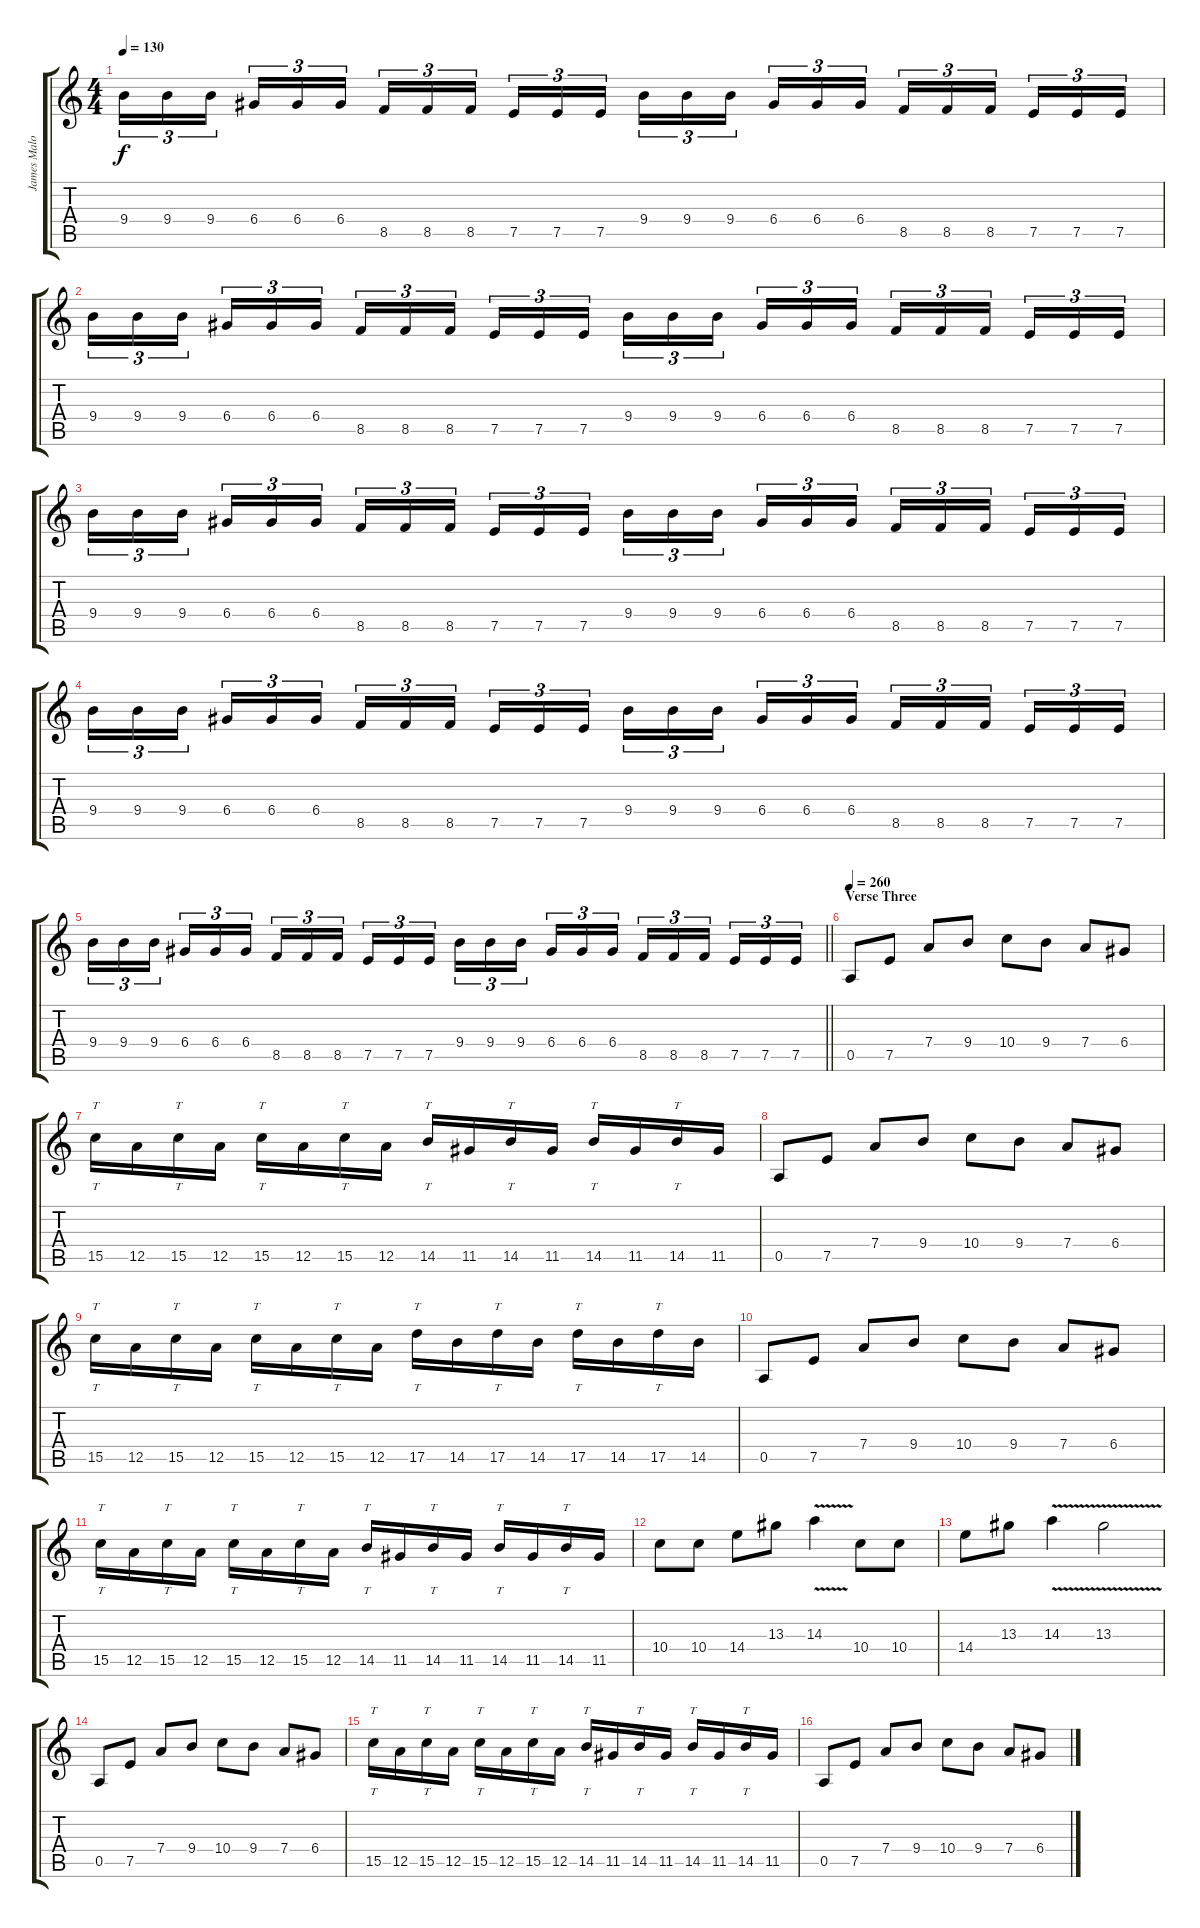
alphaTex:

\track ("James Malone Rhythm" "James Malo") {instrument distortionguitar}
\staff {score tabs}
\tuning (E4 B3 G3 D3 A2 E2) {hide}
\ts (4 4)
\tempo 130
\clef g2
\ks c
9.4.16{tu (3 2) dy f} 9.4.16{tu (3 2)} 9.4.16{tu (3 2) beam splitsecondary} 6.4.16{tu (3 2)} 6.4.16{tu (3 2)} 6.4.16{tu (3 2)} 8.5.16{tu (3 2)} 8.5.16{tu (3 2)} 8.5.16{tu (3 2) beam splitsecondary} 7.5.16{tu (3 2)} 7.5.16{tu (3 2)} 7.5.16{tu (3 2)} 9.4.16{tu (3 2)} 9.4.16{tu (3 2)} 9.4.16{tu (3 2) beam splitsecondary} 6.4.16{tu (3 2)} 6.4.16{tu (3 2)} 6.4.16{tu (3 2)} 8.5.16{tu (3 2)} 8.5.16{tu (3 2)} 8.5.16{tu (3 2) beam splitsecondary} 7.5.16{tu (3 2)} 7.5.16{tu (3 2)} 7.5.16{tu (3 2)} |
9.4.16{tu (3 2)} 9.4.16{tu (3 2)} 9.4.16{tu (3 2) beam splitsecondary} 6.4.16{tu (3 2)} 6.4.16{tu (3 2)} 6.4.16{tu (3 2)} 8.5.16{tu (3 2)} 8.5.16{tu (3 2)} 8.5.16{tu (3 2) beam splitsecondary} 7.5.16{tu (3 2)} 7.5.16{tu (3 2)} 7.5.16{tu (3 2)} 9.4.16{tu (3 2)} 9.4.16{tu (3 2)} 9.4.16{tu (3 2) beam splitsecondary} 6.4.16{tu (3 2)} 6.4.16{tu (3 2)} 6.4.16{tu (3 2)} 8.5.16{tu (3 2)} 8.5.16{tu (3 2)} 8.5.16{tu (3 2) beam splitsecondary} 7.5.16{tu (3 2)} 7.5.16{tu (3 2)} 7.5.16{tu (3 2)} |
9.4.16{tu (3 2)} 9.4.16{tu (3 2)} 9.4.16{tu (3 2) beam splitsecondary} 6.4.16{tu (3 2)} 6.4.16{tu (3 2)} 6.4.16{tu (3 2)} 8.5.16{tu (3 2)} 8.5.16{tu (3 2)} 8.5.16{tu (3 2) beam splitsecondary} 7.5.16{tu (3 2)} 7.5.16{tu (3 2)} 7.5.16{tu (3 2)} 9.4.16{tu (3 2)} 9.4.16{tu (3 2)} 9.4.16{tu (3 2) beam splitsecondary} 6.4.16{tu (3 2)} 6.4.16{tu (3 2)} 6.4.16{tu (3 2)} 8.5.16{tu (3 2)} 8.5.16{tu (3 2)} 8.5.16{tu (3 2) beam splitsecondary} 7.5.16{tu (3 2)} 7.5.16{tu (3 2)} 7.5.16{tu (3 2)} |
9.4.16{tu (3 2)} 9.4.16{tu (3 2)} 9.4.16{tu (3 2) beam splitsecondary} 6.4.16{tu (3 2)} 6.4.16{tu (3 2)} 6.4.16{tu (3 2)} 8.5.16{tu (3 2)} 8.5.16{tu (3 2)} 8.5.16{tu (3 2) beam splitsecondary} 7.5.16{tu (3 2)} 7.5.16{tu (3 2)} 7.5.16{tu (3 2)} 9.4.16{tu (3 2)} 9.4.16{tu (3 2)} 9.4.16{tu (3 2) beam splitsecondary} 6.4.16{tu (3 2)} 6.4.16{tu (3 2)} 6.4.16{tu (3 2)} 8.5.16{tu (3 2)} 8.5.16{tu (3 2)} 8.5.16{tu (3 2) beam splitsecondary} 7.5.16{tu (3 2)} 7.5.16{tu (3 2)} 7.5.16{tu (3 2)} |
\barLineRight lightlight
9.4.16{tu (3 2)} 9.4.16{tu (3 2)} 9.4.16{tu (3 2) beam splitsecondary} 6.4.16{tu (3 2)} 6.4.16{tu (3 2)} 6.4.16{tu (3 2)} 8.5.16{tu (3 2)} 8.5.16{tu (3 2)} 8.5.16{tu (3 2) beam splitsecondary} 7.5.16{tu (3 2)} 7.5.16{tu (3 2)} 7.5.16{tu (3 2)} 9.4.16{tu (3 2)} 9.4.16{tu (3 2)} 9.4.16{tu (3 2) beam splitsecondary} 6.4.16{tu (3 2)} 6.4.16{tu (3 2)} 6.4.16{tu (3 2)} 8.5.16{tu (3 2)} 8.5.16{tu (3 2)} 8.5.16{tu (3 2) beam splitsecondary} 7.5.16{tu (3 2)} 7.5.16{tu (3 2)} 7.5.16{tu (3 2)} |
\section ("" "Verse Three")
\tempo 260
0.5.8 7.5.8 7.4.8 9.4.8 10.4.8 9.4.8 7.4.8 6.4.8 |
15.5.16{tt} 12.5.16 15.5.16{tt} 12.5.16 15.5.16{tt} 12.5.16 15.5.16{tt} 12.5.16 14.5.16{tt} 11.5.16 14.5.16{tt} 11.5.16 14.5.16{tt} 11.5.16 14.5.16{tt} 11.5.16 |
0.5.8 7.5.8 7.4.8 9.4.8 10.4.8 9.4.8 7.4.8 6.4.8 |
15.5.16{tt} 12.5.16 15.5.16{tt} 12.5.16 15.5.16{tt} 12.5.16 15.5.16{tt} 12.5.16 17.5.16{tt} 14.5.16 17.5.16{tt} 14.5.16 17.5.16{tt} 14.5.16 17.5.16{tt} 14.5.16 |
0.5.8 7.5.8 7.4.8 9.4.8 10.4.8 9.4.8 7.4.8 6.4.8 |
15.5.16{tt} 12.5.16 15.5.16{tt} 12.5.16 15.5.16{tt} 12.5.16 15.5.16{tt} 12.5.16 14.5.16{tt} 11.5.16 14.5.16{tt} 11.5.16 14.5.16{tt} 11.5.16 14.5.16{tt} 11.5.16 |
10.4.8 10.4.8 14.4.8 13.3.8 14.3{v}.4 10.4.8 10.4.8 |
14.4.8 13.3.8 14.3{v}.4 13.3{v}.2 |
0.5.8 7.5.8 7.4.8 9.4.8 10.4.8 9.4.8 7.4.8 6.4.8 |
15.5.16{tt} 12.5.16 15.5.16{tt} 12.5.16 15.5.16{tt} 12.5.16 15.5.16{tt} 12.5.16 14.5.16{tt} 11.5.16 14.5.16{tt} 11.5.16 14.5.16{tt} 11.5.16 14.5.16{tt} 11.5.16 |
0.5.8 7.5.8 7.4.8 9.4.8 10.4.8 9.4.8 7.4.8 6.4.8
